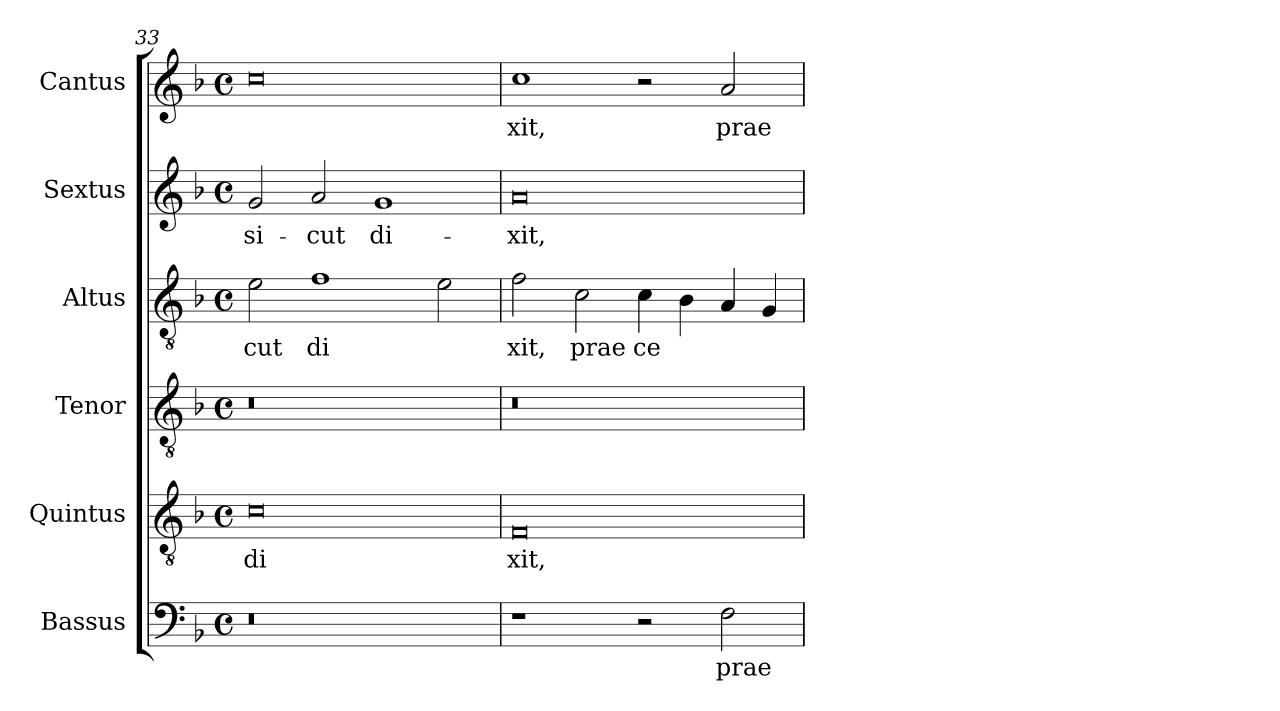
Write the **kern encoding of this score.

**kern	**text	**kern	**text	**kern	**kern	**text	**kern	**text	**kern	**text
*part6	*part6	*part5	*part5	*part4	*part3	*part3	*part2	*part2	*part1	*part1
*staff6	*staff6	*staff5	*staff5	*staff4	*staff3	*staff3	*staff2	*staff2	*staff1	*staff1
*I"Bassus	*	*I"Quintus	*	*I"Tenor	*I"Altus	*	*I"Sextus	*	*I"Cantus	*
*clefF4	*	*clefGv2	*	*clefGv2	*clefGv2	*	*clefG2	*	*clefG2	*
*k[b-]	*	*k[b-]	*	*k[b-]	*k[b-]	*	*k[b-]	*	*k[b-]	*
*F:	*	*F:	*	*F:	*F:	*	*F:	*	*F:	*
*M4/4	*	*M4/4	*	*M4/4	*M4/4	*	*M4/4	*	*M4/4	*
*met(c)	*	*met(c)	*	*met(c)	*met(c)	*	*met(c)	*	*met(c)	*
=33	=33	=33	=33	=33	=33	=33	=33	=33	=33	=33
!	!	!	!LO:LY:b:cj	!	!	!LO:LY:b:cj	!	!LO:LY:b:cj	!	!
0r	.	0c	di	0r	2e\	cut	2g/	si-	0cc	.
!	!	!	!	!	!	!LO:LY:b:cj	!	!LO:LY:b:cj	!	!
.	.	.	.	.	1f	di	2a/	-cut	.	.
!	!	!	!	!	!	!	!	!LO:LY:b:cj	!	!
.	.	.	.	.	.	.	1g	di-	.	.
.	.	.	.	.	2e\	.	.	.	.	.
=34	=34	=34	=34	=34	=34	=34	=34	=34	=34	=34
!	!	!	!LO:LY:b:cj	!	!	!LO:LY:b:cj	!	!LO:LY:b:cj	!	!LO:LY:b:cj
1r	.	0F	xit,	0r	2f\	xit,	0a	-xit,	1cc	-xit,
!	!	!	!	!	!	!LO:LY:b:cj	!	!	!	!
.	.	.	.	.	2c\	prae	.	.	.	.
!	!	!	!	!	!	!LO:LY:b:cj	!	!	!	!
2r	.	.	.	.	4c\	ce	.	.	2r	.
.	.	.	.	.	4B-\	.	.	.	.	.
!	!LO:LY:b:cj	!	!	!	!	!	!	!	!	!LO:LY:b:cj
2F\	prae	.	.	.	4A/	.	.	.	2a/	prae-
.	.	.	.	.	4G/	.	.	.	.	.
=	=	=	=	=	=	=	=	=	=	=
*-	*-	*-	*-	*-	*-	*-	*-	*-	*-	*-
